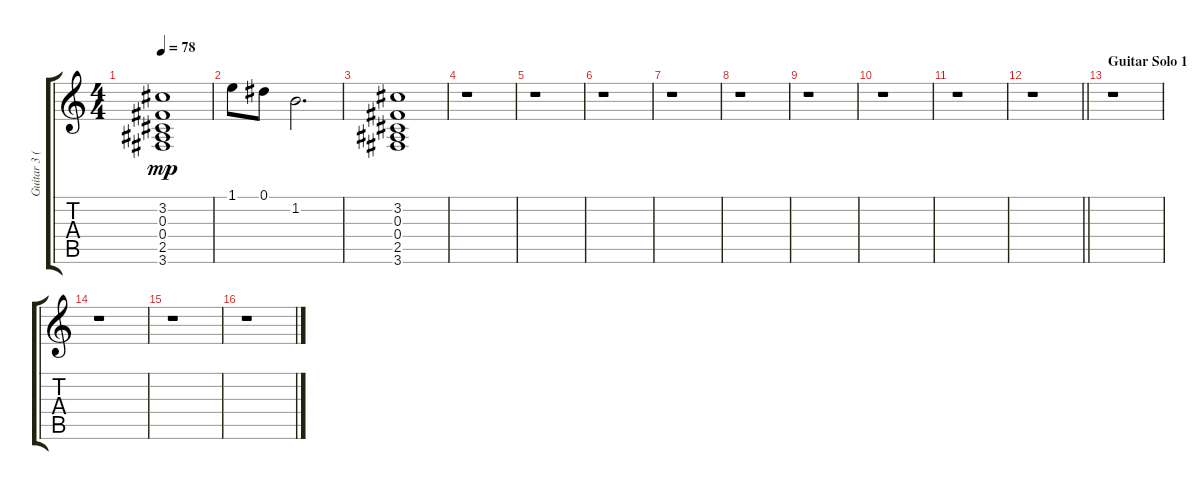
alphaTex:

\track ("Guitar 3 (Slash)" "Guitar 3 (") {instrument acousticguitarsteel}
\staff {score tabs}
\tuning (Eb4 Bb3 Gb3 Db3 Ab2 Eb2) {hide}
\ts (4 4)
\tempo 78
\clef g2
\ks c
(3.2 0.3 0.4 2.5 3.6).1{dy mp} |
1.1.8 0.1.8 1.2.2{d} |
(3.2 0.3 0.4 2.5 3.6).1 |
r.1 |
r.1 |
r.1 |
r.1 |
r.1 |
r.1 |
r.1 |
r.1 |
\barLineRight lightlight
r.1 |
\section ("" "Guitar Solo 1")
r.1 |
r.1 |
r.1 |
r.1
